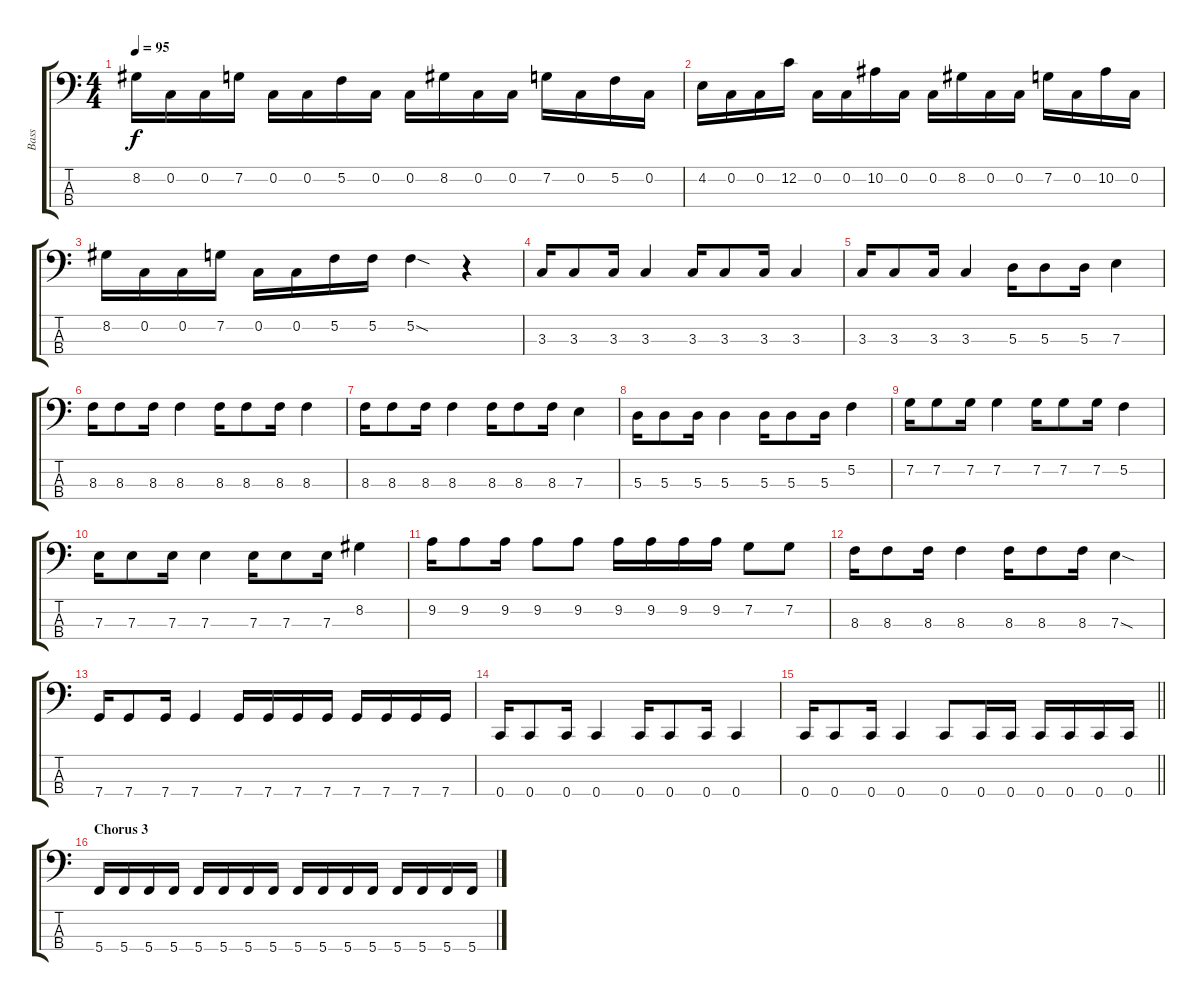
\track ("Bass" "Bass") {instrument electricbasspick}
\staff {score tabs}
\tuning (G2 C2 A1 C1) {hide}
\ts (4 4)
\tempo 95
\clef f4
\ks c
8.2.16{dy f} 0.2.16 0.2.16 7.2.16 0.2.16 0.2.16 5.2.16 0.2.16 0.2.16 8.2.16 0.2.16 0.2.16 7.2.16 0.2.16 5.2.16 0.2.16 |
4.2.16{instrument electricbassfinger} 0.2.16 0.2.16 12.2.16 0.2.16 0.2.16 10.2.16 0.2.16 0.2.16 8.2.16 0.2.16 0.2.16 7.2.16 0.2.16 10.2.16 0.2.16 |
8.2.16 0.2.16 0.2.16 7.2.16 0.2.16 0.2.16 5.2.16 5.2.16 5.2{sod}.4 r.4 |
3.3.16 3.3.8 3.3.16 3.3.4 3.3.16 3.3.8 3.3.16 3.3.4 |
3.3.16 3.3.8 3.3.16 3.3.4 5.3.16 5.3.8 5.3.16 7.3.4 |
8.3.16 8.3.8 8.3.16 8.3.4 8.3.16 8.3.8 8.3.16 8.3.4 |
8.3.16 8.3.8 8.3.16 8.3.4 8.3.16 8.3.8 8.3.16 7.3.4 |
5.3.16 5.3.8 5.3.16 5.3.4 5.3.16 5.3.8 5.3.16 5.2.4 |
7.2.16 7.2.8 7.2.16 7.2.4 7.2.16 7.2.8 7.2.16 5.2.4 |
7.3.16 7.3.8 7.3.16 7.3.4 7.3.16 7.3.8 7.3.16 8.2.4 |
9.2.16 9.2.8 9.2.16 9.2.8 9.2.8 9.2.16 9.2.16 9.2.16 9.2.16 7.2.8 7.2.8 |
8.3.16 8.3.8 8.3.16 8.3.4 8.3.16 8.3.8 8.3.16 7.3{sod}.4 |
7.4.16 7.4.8 7.4.16 7.4.4 7.4.16 7.4.16 7.4.16 7.4.16 7.4.16 7.4.16 7.4.16 7.4.16 |
0.4.16 0.4.8 0.4.16 0.4.4 0.4.16 0.4.8 0.4.16 0.4.4 |
\barLineRight lightlight
0.4.16 0.4.8 0.4.16 0.4.4 0.4.8 0.4.16 0.4.16 0.4.16 0.4.16 0.4.16 0.4.16 |
\section ("" "Chorus 3")
5.4.16{instrument electricbassfinger} 5.4.16 5.4.16 5.4.16 5.4.16 5.4.16 5.4.16 5.4.16 5.4.16 5.4.16 5.4.16 5.4.16 5.4.16 5.4.16 5.4.16 5.4.16
